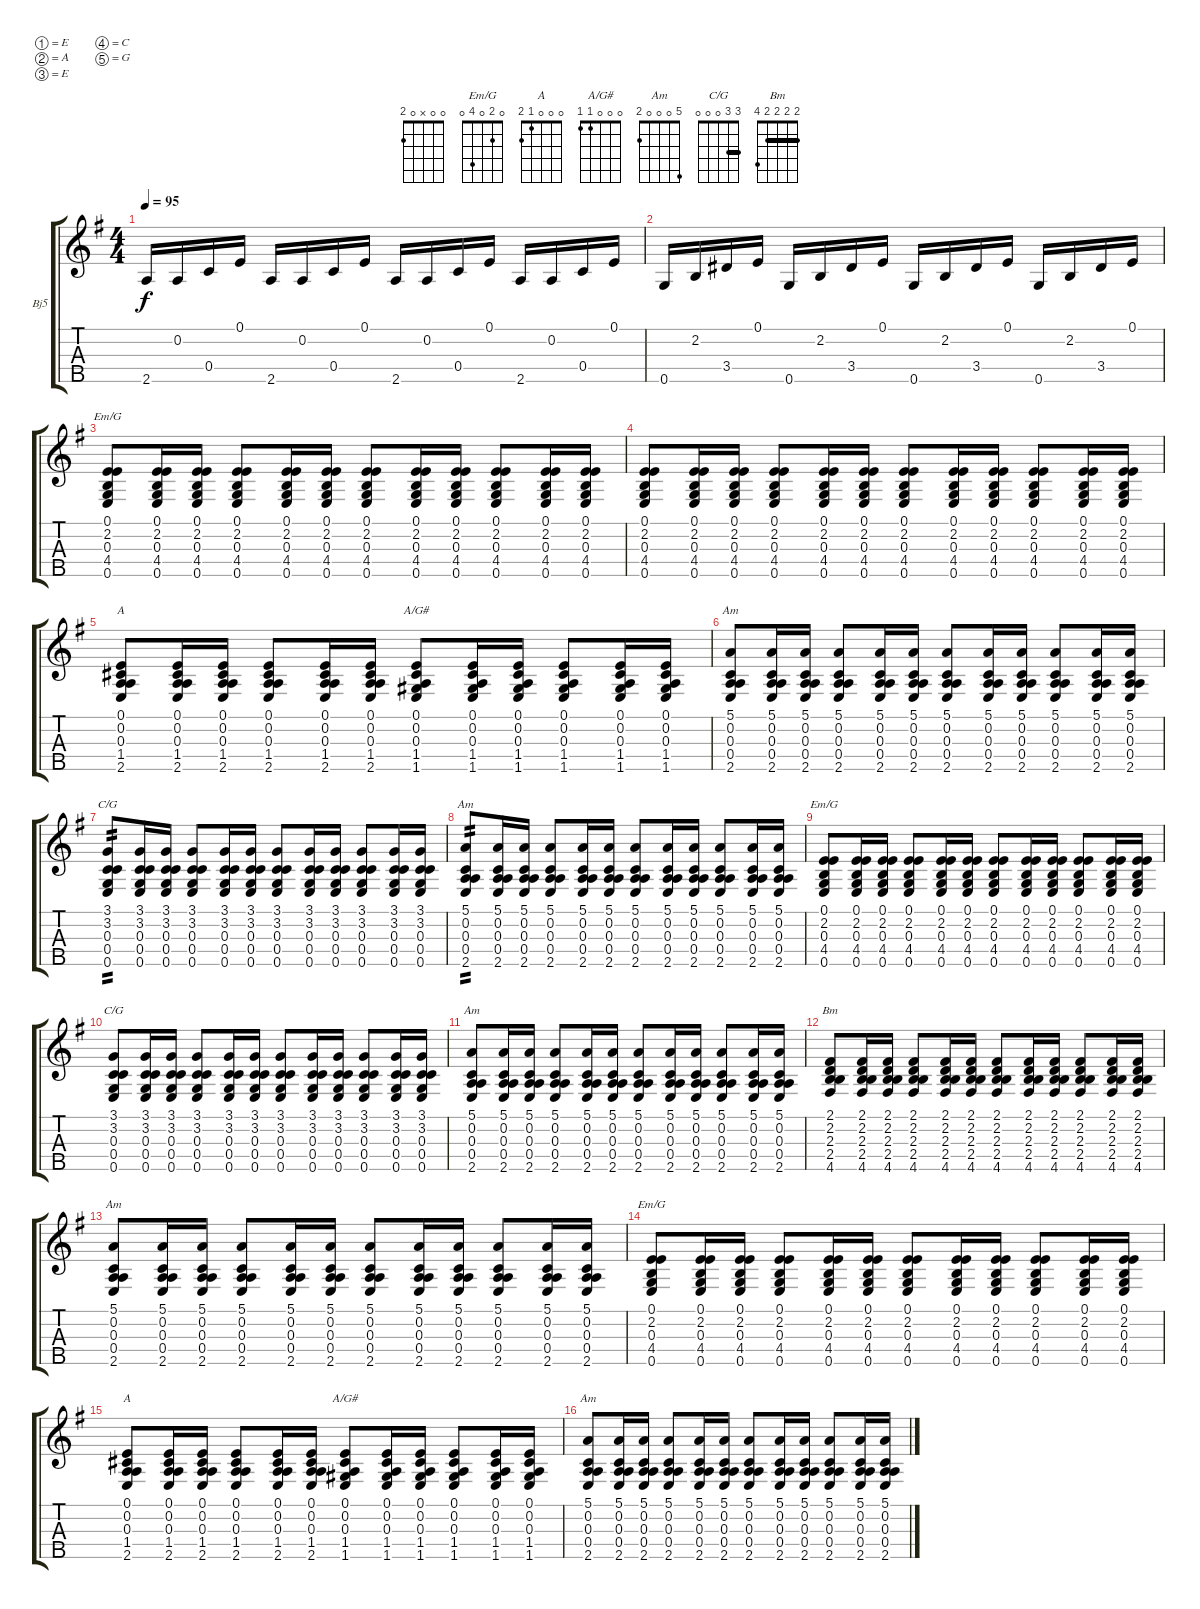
\bracketExtendMode groupsimilarinstruments
\firstSystemTrackNameOrientation horizontal
\otherSystemsTrackNameOrientation horizontal
\track ("Charango" "Bj5") {instrument banjo}
\staff {score tabs}
\tuning (E4 A3 E3 C4 G3)
\chord ("" 0 2 x 3 0) {showfingering false}
\chord ("" 0 0 x 0 2) {showfingering false}
\chord ("Em/G" 0 2 0 4 0) {showfingering false}
\chord ("A" 0 0 0 1 2) {showfingering false}
\chord ("A/G#" 0 0 0 1 1) {showfingering false}
\chord ("Am" 5 0 0 0 2) {showfingering false}
\chord ("C/G" 3 3 0 0 0) {showfingering false barre 3}
\chord ("Bm" 2 2 2 2 4) {showfingering false barre (2 2 2)}
\ts (4 4)
\tempo 95
\clef g2
\ks g
2.5.16{ch "" dy f} 0.2.16 0.4.16 0.1.16 2.5.16 0.2.16 0.4.16 0.1.16 2.5.16 0.2.16 0.4.16 0.1.16 2.5.16 0.2.16 0.4.16 0.1.16 |
0.5.16{ch ""} 2.2.16 3.4.16 0.1.16 0.5.16 2.2.16 3.4.16 0.1.16 0.5.16 2.2.16 3.4.16 0.1.16 0.5.16 2.2.16 3.4.16 0.1.16 |
(0.1 2.2 0.3 4.4 0.5).8{ch "Em/G"} (0.1 2.2 0.3 4.4 0.5).16 (0.1 2.2 0.3 4.4 0.5).16 (0.1 2.2 0.3 4.4 0.5).8 (0.1 2.2 0.3 4.4 0.5).16 (0.1 2.2 0.3 4.4 0.5).16 (0.1 2.2 0.3 4.4 0.5).8 (0.1 2.2 0.3 4.4 0.5).16 (0.1 2.2 0.3 4.4 0.5).16 (0.1 2.2 0.3 4.4 0.5).8 (0.1 2.2 0.3 4.4 0.5).16 (0.1 2.2 0.3 4.4 0.5).16 |
(0.1 2.2 0.3 4.4 0.5).8 (0.1 2.2 0.3 4.4 0.5).16 (0.1 2.2 0.3 4.4 0.5).16 (0.1 2.2 0.3 4.4 0.5).8 (0.1 2.2 0.3 4.4 0.5).16 (0.1 2.2 0.3 4.4 0.5).16 (0.1 2.2 0.3 4.4 0.5).8 (0.1 2.2 0.3 4.4 0.5).16 (0.1 2.2 0.3 4.4 0.5).16 (0.1 2.2 0.3 4.4 0.5).8 (0.1 2.2 0.3 4.4 0.5).16 (0.1 2.2 0.3 4.4 0.5).16 |
(0.1 0.2 0.3 1.4 2.5).8{ch "A"} (0.1 0.2 0.3 1.4 2.5).16 (0.1 0.2 0.3 1.4 2.5).16 (0.1 0.2 0.3 1.4 2.5).8 (0.1 0.2 0.3 1.4 2.5).16 (0.1 0.2 0.3 1.4 2.5).16 (0.1 0.2 0.3 1.4 1.5).8{ch "A/G#"} (0.1 0.2 0.3 1.4 1.5).16 (0.1 0.2 0.3 1.4 1.5).16 (0.1 0.2 0.3 1.4 1.5).8 (0.1 0.2 0.3 1.4 1.5).16 (0.1 0.2 0.3 1.4 1.5).16 |
(5.1 0.2 0.3 0.4 2.5).8{ch "Am"} (5.1 0.2 0.3 0.4 2.5).16 (5.1 0.2 0.3 0.4 2.5).16 (5.1 0.2 0.3 0.4 2.5).8 (5.1 0.2 0.3 0.4 2.5).16 (5.1 0.2 0.3 0.4 2.5).16 (5.1 0.2 0.3 0.4 2.5).8 (5.1 0.2 0.3 0.4 2.5).16 (5.1 0.2 0.3 0.4 2.5).16 (5.1 0.2 0.3 0.4 2.5).8 (5.1 0.2 0.3 0.4 2.5).16 (5.1 0.2 0.3 0.4 2.5).16 |
(3.1 3.2 0.3 0.4 0.5).8{ch "C/G" tp 2} (3.1 3.2 0.3 0.4 0.5).16 (3.1 3.2 0.3 0.4 0.5).16 (3.1 3.2 0.3 0.4 0.5).8 (3.1 3.2 0.3 0.4 0.5).16 (3.1 3.2 0.3 0.4 0.5).16 (3.1 3.2 0.3 0.4 0.5).8 (3.1 3.2 0.3 0.4 0.5).16 (3.1 3.2 0.3 0.4 0.5).16 (3.1 3.2 0.3 0.4 0.5).8 (3.1 3.2 0.3 0.4 0.5).16 (3.1 3.2 0.3 0.4 0.5).16 |
(5.1 0.2 0.3 0.4 2.5).8{ch "Am" tp 2} (5.1 0.2 0.3 0.4 2.5).16 (5.1 0.2 0.3 0.4 2.5).16 (5.1 0.2 0.3 0.4 2.5).8 (5.1 0.2 0.3 0.4 2.5).16 (5.1 0.2 0.3 0.4 2.5).16 (5.1 0.2 0.3 0.4 2.5).8 (5.1 0.2 0.3 0.4 2.5).16 (5.1 0.2 0.3 0.4 2.5).16 (5.1 0.2 0.3 0.4 2.5).8 (5.1 0.2 0.3 0.4 2.5).16 (5.1 0.2 0.3 0.4 2.5).16 |
(0.1 2.2 0.3 4.4 0.5).8{ch "Em/G"} (0.1 2.2 0.3 4.4 0.5).16 (0.1 2.2 0.3 4.4 0.5).16 (0.1 2.2 0.3 4.4 0.5).8 (0.1 2.2 0.3 4.4 0.5).16 (0.1 2.2 0.3 4.4 0.5).16 (0.1 2.2 0.3 4.4 0.5).8 (0.1 2.2 0.3 4.4 0.5).16 (0.1 2.2 0.3 4.4 0.5).16 (0.1 2.2 0.3 4.4 0.5).8 (0.1 2.2 0.3 4.4 0.5).16 (0.1 2.2 0.3 4.4 0.5).16 |
(3.1 3.2 0.3 0.4 0.5).8{ch "C/G"} (3.1 3.2 0.3 0.4 0.5).16 (3.1 3.2 0.3 0.4 0.5).16 (3.1 3.2 0.3 0.4 0.5).8 (3.1 3.2 0.3 0.4 0.5).16 (3.1 3.2 0.3 0.4 0.5).16 (3.1 3.2 0.3 0.4 0.5).8 (3.1 3.2 0.3 0.4 0.5).16 (3.1 3.2 0.3 0.4 0.5).16 (3.1 3.2 0.3 0.4 0.5).8 (3.1 3.2 0.3 0.4 0.5).16 (3.1 3.2 0.3 0.4 0.5).16 |
(5.1 0.2 0.3 0.4 2.5).8{ch "Am"} (5.1 0.2 0.3 0.4 2.5).16 (5.1 0.2 0.3 0.4 2.5).16 (5.1 0.2 0.3 0.4 2.5).8 (5.1 0.2 0.3 0.4 2.5).16 (5.1 0.2 0.3 0.4 2.5).16 (5.1 0.2 0.3 0.4 2.5).8 (5.1 0.2 0.3 0.4 2.5).16 (5.1 0.2 0.3 0.4 2.5).16 (5.1 0.2 0.3 0.4 2.5).8 (5.1 0.2 0.3 0.4 2.5).16 (5.1 0.2 0.3 0.4 2.5).16 |
(2.1 2.2 2.3 2.4 4.5).8{ch "Bm"} (2.1 2.2 2.3 2.4 4.5).16 (2.1 2.2 2.3 2.4 4.5).16 (2.1 2.2 2.3 2.4 4.5).8 (2.1 2.2 2.3 2.4 4.5).16 (2.1 2.2 2.3 2.4 4.5).16 (2.1 2.2 2.3 2.4 4.5).8 (2.1 2.2 2.3 2.4 4.5).16 (2.1 2.2 2.3 2.4 4.5).16 (2.1 2.2 2.3 2.4 4.5).8 (2.1 2.2 2.3 2.4 4.5).16 (2.1 2.2 2.3 2.4 4.5).16 |
(5.1 0.2 0.3 0.4 2.5).8{ch "Am"} (5.1 0.2 0.3 0.4 2.5).16 (5.1 0.2 0.3 0.4 2.5).16 (5.1 0.2 0.3 0.4 2.5).8 (5.1 0.2 0.3 0.4 2.5).16 (5.1 0.2 0.3 0.4 2.5).16 (5.1 0.2 0.3 0.4 2.5).8 (5.1 0.2 0.3 0.4 2.5).16 (5.1 0.2 0.3 0.4 2.5).16 (5.1 0.2 0.3 0.4 2.5).8 (5.1 0.2 0.3 0.4 2.5).16 (5.1 0.2 0.3 0.4 2.5).16 |
(0.1 2.2 0.3 4.4 0.5).8{ch "Em/G"} (0.1 2.2 0.3 4.4 0.5).16 (0.1 2.2 0.3 4.4 0.5).16 (0.1 2.2 0.3 4.4 0.5).8 (0.1 2.2 0.3 4.4 0.5).16 (0.1 2.2 0.3 4.4 0.5).16 (0.1 2.2 0.3 4.4 0.5).8 (0.1 2.2 0.3 4.4 0.5).16 (0.1 2.2 0.3 4.4 0.5).16 (0.1 2.2 0.3 4.4 0.5).8 (0.1 2.2 0.3 4.4 0.5).16 (0.1 2.2 0.3 4.4 0.5).16 |
(0.1 0.2 0.3 1.4 2.5).8{ch "A"} (0.1 0.2 0.3 1.4 2.5).16 (0.1 0.2 0.3 1.4 2.5).16 (0.1 0.2 0.3 1.4 2.5).8 (0.1 0.2 0.3 1.4 2.5).16 (0.1 0.2 0.3 1.4 2.5).16 (0.1 0.2 0.3 1.4 1.5).8{ch "A/G#"} (0.1 0.2 0.3 1.4 1.5).16 (0.1 0.2 0.3 1.4 1.5).16 (0.1 0.2 0.3 1.4 1.5).8 (0.1 0.2 0.3 1.4 1.5).16 (0.1 0.2 0.3 1.4 1.5).16 |
(5.1 0.2 0.3 0.4 2.5).8{ch "Am"} (5.1 0.2 0.3 0.4 2.5).16 (5.1 0.2 0.3 0.4 2.5).16 (5.1 0.2 0.3 0.4 2.5).8 (5.1 0.2 0.3 0.4 2.5).16 (5.1 0.2 0.3 0.4 2.5).16 (5.1 0.2 0.3 0.4 2.5).8 (5.1 0.2 0.3 0.4 2.5).16 (5.1 0.2 0.3 0.4 2.5).16 (5.1 0.2 0.3 0.4 2.5).8 (5.1 0.2 0.3 0.4 2.5).16 (5.1 0.2 0.3 0.4 2.5).16
